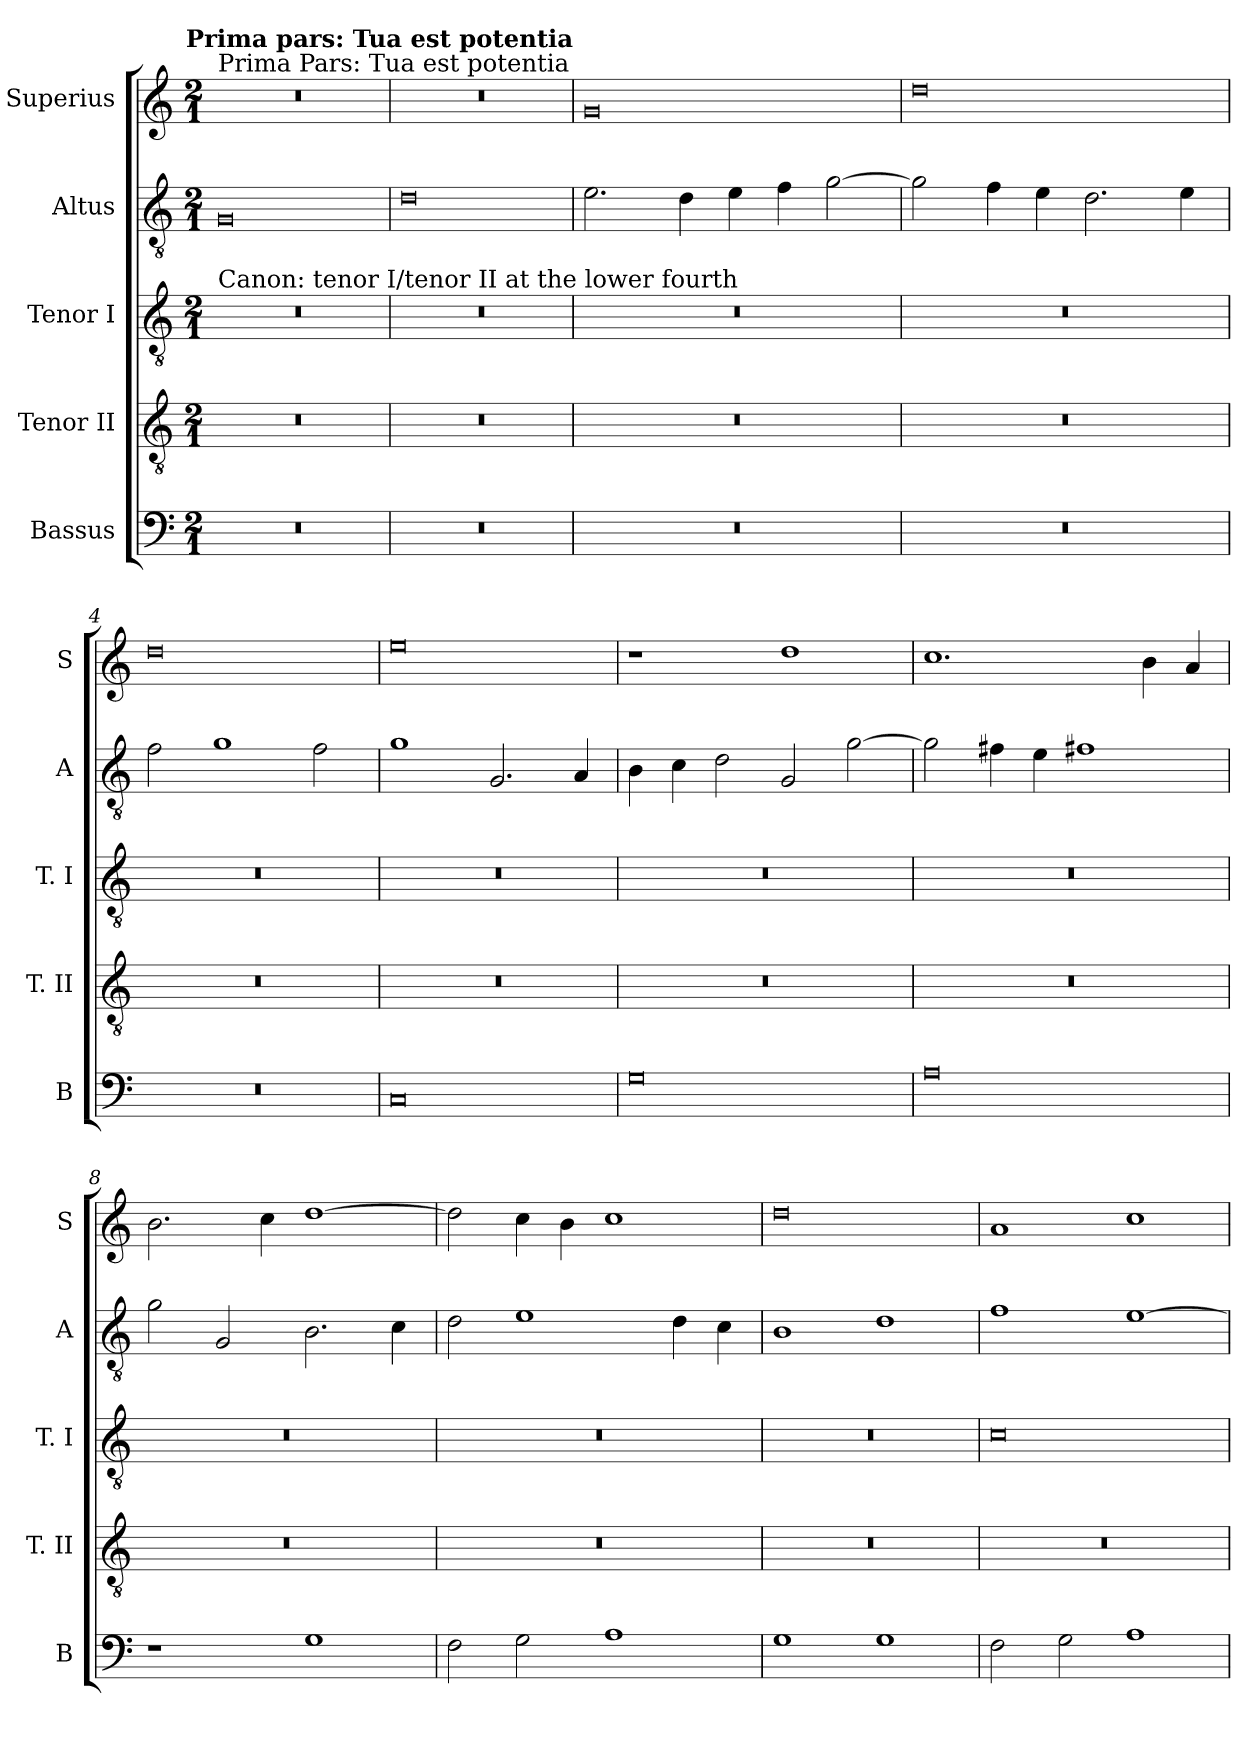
**kern	**kern	**kern	**kern	**kern
*part5	*part4	*part3	*part2	*part1
*staff5	*staff4	*staff3	*staff2	*staff1
*I"Bassus	*I"Tenor II	*I"Tenor I	*I"Altus	*I"Superius
*I'B	*I'T. II	*I'T. I	*I'A	*I'S
*clefF4	*clefGv2	*clefGv2	*clefGv2	*clefG2
*k[]	*k[]	*k[]	*k[]	*k[]
*C:	*C:	*C:	*C:	*C:
!!LO:TX:omd:t=Prima pars&colon; Tua est potentia
*M2/1	*M2/1	*M2/1	*M2/1	*M2/1
=	=	=	=	=
!	!	!	!	!LO:TX:a:t=Prima Pars&colon; Tua est potentia
!	!	!LO:TX:a:t=Canon&colon; tenor I/tenor II at the lower fourth	!	!
0r	0r	0r	0G	0r
=1	=1	=1	=1	=1
0r	0r	0r	0d	0r
=2	=2	=2	=2	=2
0r	0r	0r	2.e	0g
.	.	.	4d	.
.	.	.	4e	.
.	.	.	4f	.
.	.	.	[2g	.
=3	=3	=3	=3	=3
0r	0r	0r	2g]	0dd
.	.	.	4f	.
.	.	.	4e	.
.	.	.	2.d	.
.	.	.	4e	.
=4	=4	=4	=4	=4
0r	0r	0r	2f	0dd
.	.	.	1g	.
.	.	.	2f	.
=5	=5	=5	=5	=5
0C	0r	0r	1g	0ee
.	.	.	2.G	.
.	.	.	4A	.
=6	=6	=6	=6	=6
0G	0r	0r	4B	1r
.	.	.	4c	.
.	.	.	2d	.
.	.	.	2G	1dd
.	.	.	[2g	.
=7	=7	=7	=7	=7
0A	0r	0r	2g]	1.cc
.	.	.	4f#X	.
.	.	.	4e	.
.	.	.	1f#X	.
.	.	.	.	4b
.	.	.	.	4a
=8	=8	=8	=8	=8
1r	0r	0r	2g	2.b
.	.	.	2G	.
.	.	.	.	4cc
1G	.	.	2.B	[1dd
.	.	.	4c	.
=9	=9	=9	=9	=9
2F	0r	0r	2d	2dd]
2G	.	.	1e	4cc
.	.	.	.	4b
1A	.	.	.	1cc
.	.	.	4d	.
.	.	.	4c	.
=10	=10	=10	=10	=10
1G	0r	0r	1B	0dd
1G	.	.	1d	.
=11	=11	=11	=11	=11
2F	0r	0c	1f	1a
2G	.	.	.	.
1A	.	.	[1e	1cc
=	=	=	=	=
*-	*-	*-	*-	*-
